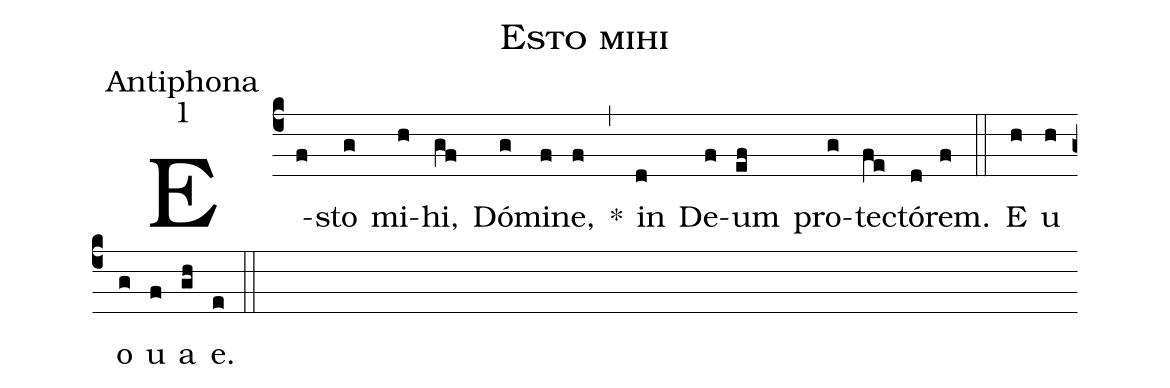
name:Esto mihi;
office-part:Antiphona;
mode:1;
%%
(c4)E(f)sto(g) mi(h)hi,(gf) Dó(g)mi(f)ne,(f) *(,) in(d) De(f)um(ef) pro(g)te(fe)ctó(d)rem.(f) (::) E(h) u(h) o(g) u(f) a(gh) e.(e) (::)
